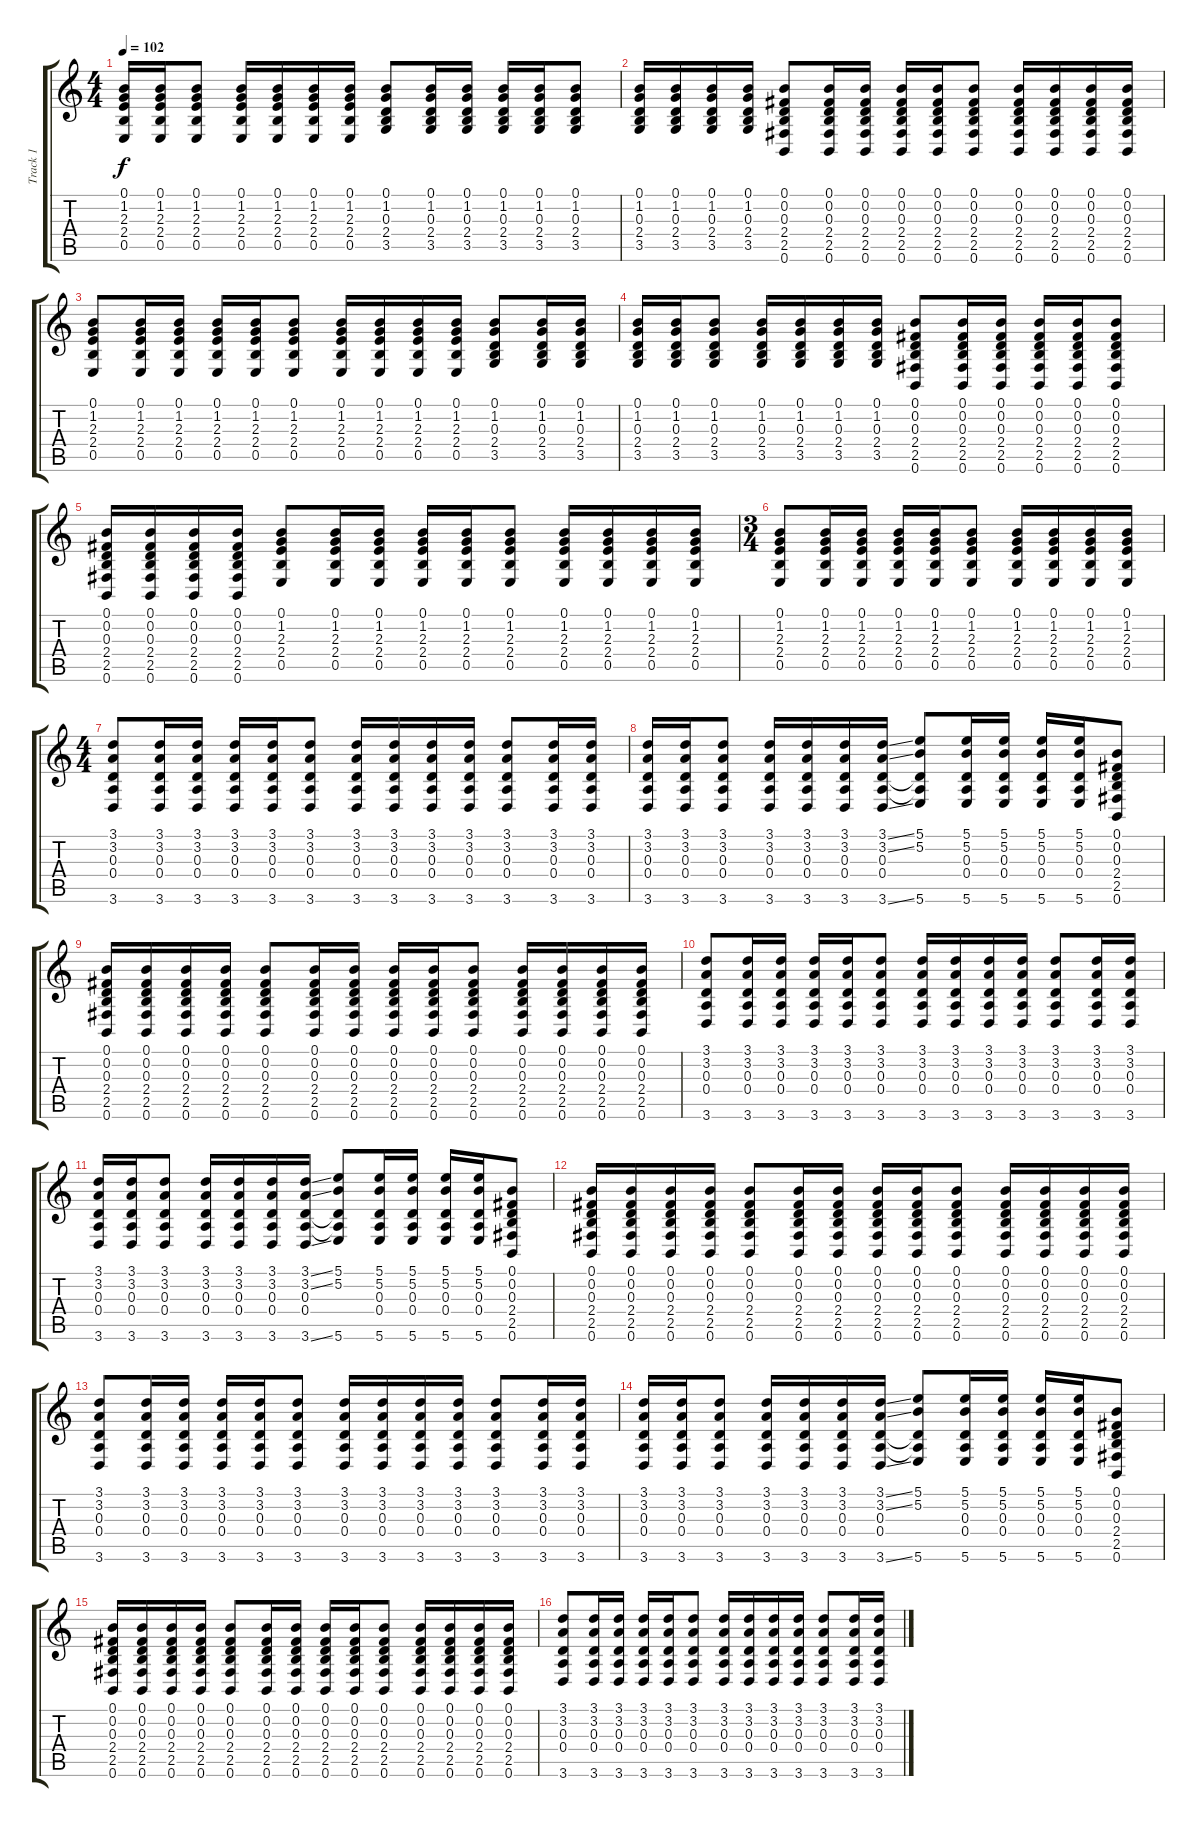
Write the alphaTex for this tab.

\track ("Track 1" "Track 1") {instrument acousticguitarnylon}
\staff {score tabs}
\tuning (B3 Gb3 D3 A2 E2 B1) {hide}
\ts (4 4)
\tempo 102
\clef g2
\ks c
(0.1 1.2 2.3 2.4 0.5).16{dy f} (0.1 1.2 2.3 2.4 0.5).16 (0.1 1.2 2.3 2.4 0.5).8 (0.1 1.2 2.3 2.4 0.5).16 (0.1 1.2 2.3 2.4 0.5).16 (0.1 1.2 2.3 2.4 0.5).16 (0.1 1.2 2.3 2.4 0.5).16 (0.1 1.2 0.3 2.4 3.5).8 (0.1 1.2 0.3 2.4 3.5).16 (0.1 1.2 0.3 2.4 3.5).16 (0.1 1.2 0.3 2.4 3.5).16 (0.1 1.2 0.3 2.4 3.5).16 (0.1 1.2 0.3 2.4 3.5).8 |
(0.1 1.2 0.3 2.4 3.5).16 (0.1 1.2 0.3 2.4 3.5).16 (0.1 1.2 0.3 2.4 3.5).16 (0.1 1.2 0.3 2.4 3.5).16 (0.1 0.2 0.3 2.4 2.5 0.6).8 (0.1 0.2 0.3 2.4 2.5 0.6).16 (0.1 0.2 0.3 2.4 2.5 0.6).16 (0.1 0.2 0.3 2.4 2.5 0.6).16 (0.1 0.2 0.3 2.4 2.5 0.6).16 (0.1 0.2 0.3 2.4 2.5 0.6).8 (0.1 0.2 0.3 2.4 2.5 0.6).16 (0.1 0.2 0.3 2.4 2.5 0.6).16 (0.1 0.2 0.3 2.4 2.5 0.6).16 (0.1 0.2 0.3 2.4 2.5 0.6).16 |
(0.1 1.2 2.3 2.4 0.5).8 (0.1 1.2 2.3 2.4 0.5).16 (0.1 1.2 2.3 2.4 0.5).16 (0.1 1.2 2.3 2.4 0.5).16 (0.1 1.2 2.3 2.4 0.5).16 (0.1 1.2 2.3 2.4 0.5).8 (0.1 1.2 2.3 2.4 0.5).16 (0.1 1.2 2.3 2.4 0.5).16 (0.1 1.2 2.3 2.4 0.5).16 (0.1 1.2 2.3 2.4 0.5).16 (0.1 1.2 0.3 2.4 3.5).8 (0.1 1.2 0.3 2.4 3.5).16 (0.1 1.2 0.3 2.4 3.5).16 |
(0.1 1.2 0.3 2.4 3.5).16 (0.1 1.2 0.3 2.4 3.5).16 (0.1 1.2 0.3 2.4 3.5).8 (0.1 1.2 0.3 2.4 3.5).16 (0.1 1.2 0.3 2.4 3.5).16 (0.1 1.2 0.3 2.4 3.5).16 (0.1 1.2 0.3 2.4 3.5).16 (0.1 0.2 0.3 2.4 2.5 0.6).8 (0.1 0.2 0.3 2.4 2.5 0.6).16 (0.1 0.2 0.3 2.4 2.5 0.6).16 (0.1 0.2 0.3 2.4 2.5 0.6).16 (0.1 0.2 0.3 2.4 2.5 0.6).16 (0.1 0.2 0.3 2.4 2.5 0.6).8 |
(0.1 0.2 0.3 2.4 2.5 0.6).16 (0.1 0.2 0.3 2.4 2.5 0.6).16 (0.1 0.2 0.3 2.4 2.5 0.6).16 (0.1 0.2 0.3 2.4 2.5 0.6).16 (0.1 1.2 2.3 2.4 0.5).8 (0.1 1.2 2.3 2.4 0.5).16 (0.1 1.2 2.3 2.4 0.5).16 (0.1 1.2 2.3 2.4 0.5).16 (0.1 1.2 2.3 2.4 0.5).16 (0.1 1.2 2.3 2.4 0.5).8 (0.1 1.2 2.3 2.4 0.5).16 (0.1 1.2 2.3 2.4 0.5).16 (0.1 1.2 2.3 2.4 0.5).16 (0.1 1.2 2.3 2.4 0.5).16 |
\ts (3 4)
(0.1 1.2 2.3 2.4 0.5).8 (0.1 1.2 2.3 2.4 0.5).16 (0.1 1.2 2.3 2.4 0.5).16 (0.1 1.2 2.3 2.4 0.5).16 (0.1 1.2 2.3 2.4 0.5).16 (0.1 1.2 2.3 2.4 0.5).8 (0.1 1.2 2.3 2.4 0.5).16 (0.1 1.2 2.3 2.4 0.5).16 (0.1 1.2 2.3 2.4 0.5).16 (0.1 1.2 2.3 2.4 0.5).16 |
\ts (4 4)
(3.1 3.2 0.3 0.4 3.6).8 (3.1 3.2 0.3 0.4 3.6).16 (3.1 3.2 0.3 0.4 3.6).16 (3.1 3.2 0.3 0.4 3.6).16 (3.1 3.2 0.3 0.4 3.6).16 (3.1 3.2 0.3 0.4 3.6).8 (3.1 3.2 0.3 0.4 3.6).16 (3.1 3.2 0.3 0.4 3.6).16 (3.1 3.2 0.3 0.4 3.6).16 (3.1 3.2 0.3 0.4 3.6).16 (3.1 3.2 0.3 0.4 3.6).8 (3.1 3.2 0.3 0.4 3.6).16 (3.1 3.2 0.3 0.4 3.6).16 |
(3.1 3.2 0.3 0.4 3.6).16 (3.1 3.2 0.3 0.4 3.6).16 (3.1 3.2 0.3 0.4 3.6).8 (3.1 3.2 0.3 0.4 3.6).16 (3.1 3.2 0.3 0.4 3.6).16 (3.1 3.2 0.3 0.4 3.6).16 (3.1{ss} 3.2{ss} 0.3 0.4 3.6{ss}).16 (5.1 5.2 0.3{t} 0.4{t} 5.6).8 (5.1 5.2 0.3 0.4 5.6).16 (5.1 5.2 0.3 0.4 5.6).16 (5.1 5.2 0.3 0.4 5.6).16 (5.1 5.2 0.3 0.4 5.6).16 (0.1 0.2 0.3 2.4 2.5 0.6).8 |
(0.1 0.2 0.3 2.4 2.5 0.6).16 (0.1 0.2 0.3 2.4 2.5 0.6).16 (0.1 0.2 0.3 2.4 2.5 0.6).16 (0.1 0.2 0.3 2.4 2.5 0.6).16 (0.1 0.2 0.3 2.4 2.5 0.6).8 (0.1 0.2 0.3 2.4 2.5 0.6).16 (0.1 0.2 0.3 2.4 2.5 0.6).16 (0.1 0.2 0.3 2.4 2.5 0.6).16 (0.1 0.2 0.3 2.4 2.5 0.6).16 (0.1 0.2 0.3 2.4 2.5 0.6).8 (0.1 0.2 0.3 2.4 2.5 0.6).16 (0.1 0.2 0.3 2.4 2.5 0.6).16 (0.1 0.2 0.3 2.4 2.5 0.6).16 (0.1 0.2 0.3 2.4 2.5 0.6).16 |
(3.1 3.2 0.3 0.4 3.6).8 (3.1 3.2 0.3 0.4 3.6).16 (3.1 3.2 0.3 0.4 3.6).16 (3.1 3.2 0.3 0.4 3.6).16 (3.1 3.2 0.3 0.4 3.6).16 (3.1 3.2 0.3 0.4 3.6).8 (3.1 3.2 0.3 0.4 3.6).16 (3.1 3.2 0.3 0.4 3.6).16 (3.1 3.2 0.3 0.4 3.6).16 (3.1 3.2 0.3 0.4 3.6).16 (3.1 3.2 0.3 0.4 3.6).8 (3.1 3.2 0.3 0.4 3.6).16 (3.1 3.2 0.3 0.4 3.6).16 |
(3.1 3.2 0.3 0.4 3.6).16 (3.1 3.2 0.3 0.4 3.6).16 (3.1 3.2 0.3 0.4 3.6).8 (3.1 3.2 0.3 0.4 3.6).16 (3.1 3.2 0.3 0.4 3.6).16 (3.1 3.2 0.3 0.4 3.6).16 (3.1{ss} 3.2{ss} 0.3 0.4 3.6{ss}).16 (5.1 5.2 0.3{t} 0.4{t} 5.6).8 (5.1 5.2 0.3 0.4 5.6).16 (5.1 5.2 0.3 0.4 5.6).16 (5.1 5.2 0.3 0.4 5.6).16 (5.1 5.2 0.3 0.4 5.6).16 (0.1 0.2 0.3 2.4 2.5 0.6).8 |
(0.1 0.2 0.3 2.4 2.5 0.6).16 (0.1 0.2 0.3 2.4 2.5 0.6).16 (0.1 0.2 0.3 2.4 2.5 0.6).16 (0.1 0.2 0.3 2.4 2.5 0.6).16 (0.1 0.2 0.3 2.4 2.5 0.6).8 (0.1 0.2 0.3 2.4 2.5 0.6).16 (0.1 0.2 0.3 2.4 2.5 0.6).16 (0.1 0.2 0.3 2.4 2.5 0.6).16 (0.1 0.2 0.3 2.4 2.5 0.6).16 (0.1 0.2 0.3 2.4 2.5 0.6).8 (0.1 0.2 0.3 2.4 2.5 0.6).16 (0.1 0.2 0.3 2.4 2.5 0.6).16 (0.1 0.2 0.3 2.4 2.5 0.6).16 (0.1 0.2 0.3 2.4 2.5 0.6).16 |
(3.1 3.2 0.3 0.4 3.6).8 (3.1 3.2 0.3 0.4 3.6).16 (3.1 3.2 0.3 0.4 3.6).16 (3.1 3.2 0.3 0.4 3.6).16 (3.1 3.2 0.3 0.4 3.6).16 (3.1 3.2 0.3 0.4 3.6).8 (3.1 3.2 0.3 0.4 3.6).16 (3.1 3.2 0.3 0.4 3.6).16 (3.1 3.2 0.3 0.4 3.6).16 (3.1 3.2 0.3 0.4 3.6).16 (3.1 3.2 0.3 0.4 3.6).8 (3.1 3.2 0.3 0.4 3.6).16 (3.1 3.2 0.3 0.4 3.6).16 |
(3.1 3.2 0.3 0.4 3.6).16 (3.1 3.2 0.3 0.4 3.6).16 (3.1 3.2 0.3 0.4 3.6).8 (3.1 3.2 0.3 0.4 3.6).16 (3.1 3.2 0.3 0.4 3.6).16 (3.1 3.2 0.3 0.4 3.6).16 (3.1{ss} 3.2{ss} 0.3 0.4 3.6{ss}).16 (5.1 5.2 0.3{t} 0.4{t} 5.6).8 (5.1 5.2 0.3 0.4 5.6).16 (5.1 5.2 0.3 0.4 5.6).16 (5.1 5.2 0.3 0.4 5.6).16 (5.1 5.2 0.3 0.4 5.6).16 (0.1 0.2 0.3 2.4 2.5 0.6).8 |
(0.1 0.2 0.3 2.4 2.5 0.6).16 (0.1 0.2 0.3 2.4 2.5 0.6).16 (0.1 0.2 0.3 2.4 2.5 0.6).16 (0.1 0.2 0.3 2.4 2.5 0.6).16 (0.1 0.2 0.3 2.4 2.5 0.6).8 (0.1 0.2 0.3 2.4 2.5 0.6).16 (0.1 0.2 0.3 2.4 2.5 0.6).16 (0.1 0.2 0.3 2.4 2.5 0.6).16 (0.1 0.2 0.3 2.4 2.5 0.6).16 (0.1 0.2 0.3 2.4 2.5 0.6).8 (0.1 0.2 0.3 2.4 2.5 0.6).16 (0.1 0.2 0.3 2.4 2.5 0.6).16 (0.1 0.2 0.3 2.4 2.5 0.6).16 (0.1 0.2 0.3 2.4 2.5 0.6).16 |
(3.1 3.2 0.3 0.4 3.6).8 (3.1 3.2 0.3 0.4 3.6).16 (3.1 3.2 0.3 0.4 3.6).16 (3.1 3.2 0.3 0.4 3.6).16 (3.1 3.2 0.3 0.4 3.6).16 (3.1 3.2 0.3 0.4 3.6).8 (3.1 3.2 0.3 0.4 3.6).16 (3.1 3.2 0.3 0.4 3.6).16 (3.1 3.2 0.3 0.4 3.6).16 (3.1 3.2 0.3 0.4 3.6).16 (3.1 3.2 0.3 0.4 3.6).8 (3.1 3.2 0.3 0.4 3.6).16 (3.1 3.2 0.3 0.4 3.6).16
